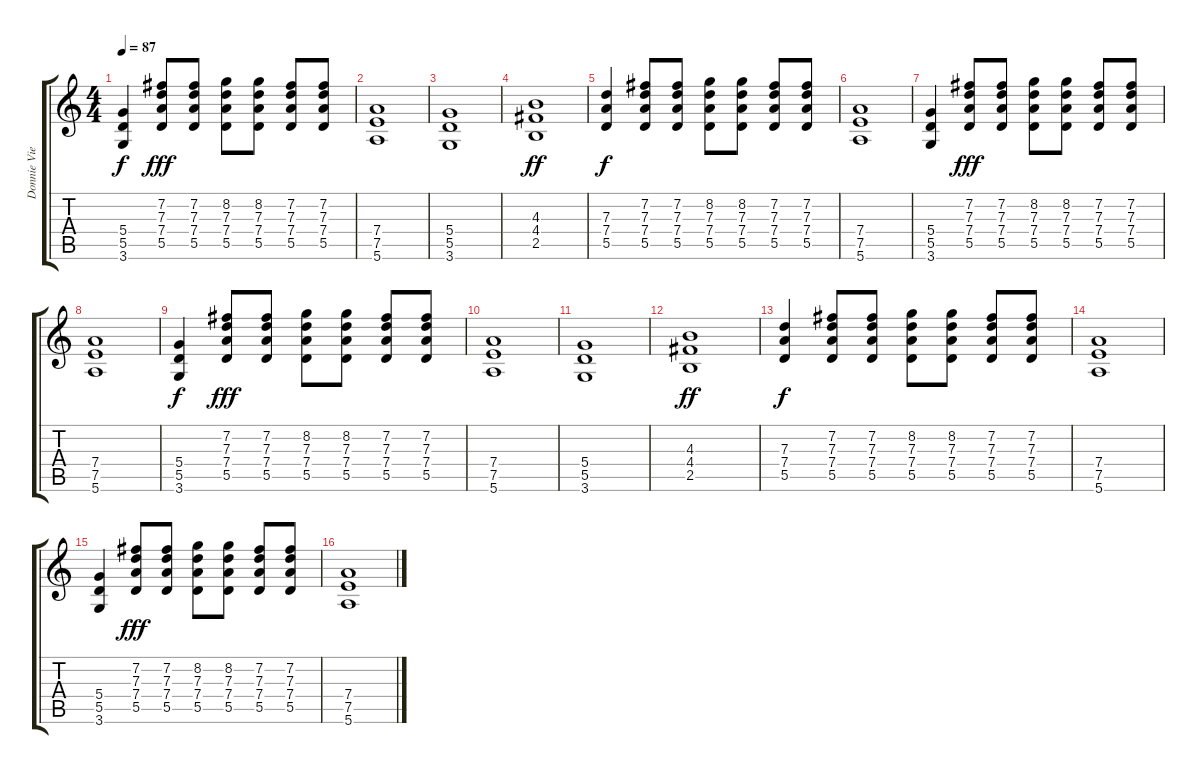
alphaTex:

\track ("Donnie Vie" "Donnie Vie") {instrument distortionguitar}
\staff {score tabs}
\tuning (E4 B3 G3 D3 A2 E2) {hide}
\ts (4 4)
\tempo 87
\clef g2
\ks c
(5.4 5.5 3.6).4{dy f} (7.2 7.3 7.4 5.5).8{dy fff} (7.2 7.3 7.4 5.5).8 (8.2 7.3 7.4 5.5).8 (8.2 7.3 7.4 5.5).8 (7.2 7.3 7.4 5.5).8 (7.2 7.3 7.4 5.5).8 |
(7.4 7.5 5.6).1 |
(5.4 5.5 3.6).1 |
(4.3 4.4 2.5).1{dy ff} |
(7.3 7.4 5.5).4{dy f} (7.2 7.3 7.4 5.5).8 (7.2 7.3 7.4 5.5).8 (8.2 7.3 7.4 5.5).8 (8.2 7.3 7.4 5.5).8 (7.2 7.3 7.4 5.5).8 (7.2 7.3 7.4 5.5).8 |
(7.4 7.5 5.6).1{volume 13} |
(5.4 5.5 3.6).4 (7.2 7.3 7.4 5.5).8{dy fff} (7.2 7.3 7.4 5.5).8 (8.2 7.3 7.4 5.5).8 (8.2 7.3 7.4 5.5).8 (7.2 7.3 7.4 5.5).8 (7.2 7.3 7.4 5.5).8 |
(7.4 7.5 5.6).1 |
(5.4 5.5 3.6).4{dy f} (7.2 7.3 7.4 5.5).8{dy fff} (7.2 7.3 7.4 5.5).8 (8.2 7.3 7.4 5.5).8 (8.2 7.3 7.4 5.5).8 (7.2 7.3 7.4 5.5).8 (7.2 7.3 7.4 5.5).8 |
(7.4 7.5 5.6).1 |
(5.4 5.5 3.6).1 |
(4.3 4.4 2.5).1{dy ff} |
(7.3 7.4 5.5).4{dy f} (7.2 7.3 7.4 5.5).8 (7.2 7.3 7.4 5.5).8 (8.2 7.3 7.4 5.5).8 (8.2 7.3 7.4 5.5).8 (7.2 7.3 7.4 5.5).8 (7.2 7.3 7.4 5.5).8 |
(7.4 7.5 5.6).1{volume 13} |
(5.4 5.5 3.6).4 (7.2 7.3 7.4 5.5).8{dy fff} (7.2 7.3 7.4 5.5).8 (8.2 7.3 7.4 5.5).8 (8.2 7.3 7.4 5.5).8 (7.2 7.3 7.4 5.5).8 (7.2 7.3 7.4 5.5).8 |
(7.4 7.5 5.6).1
